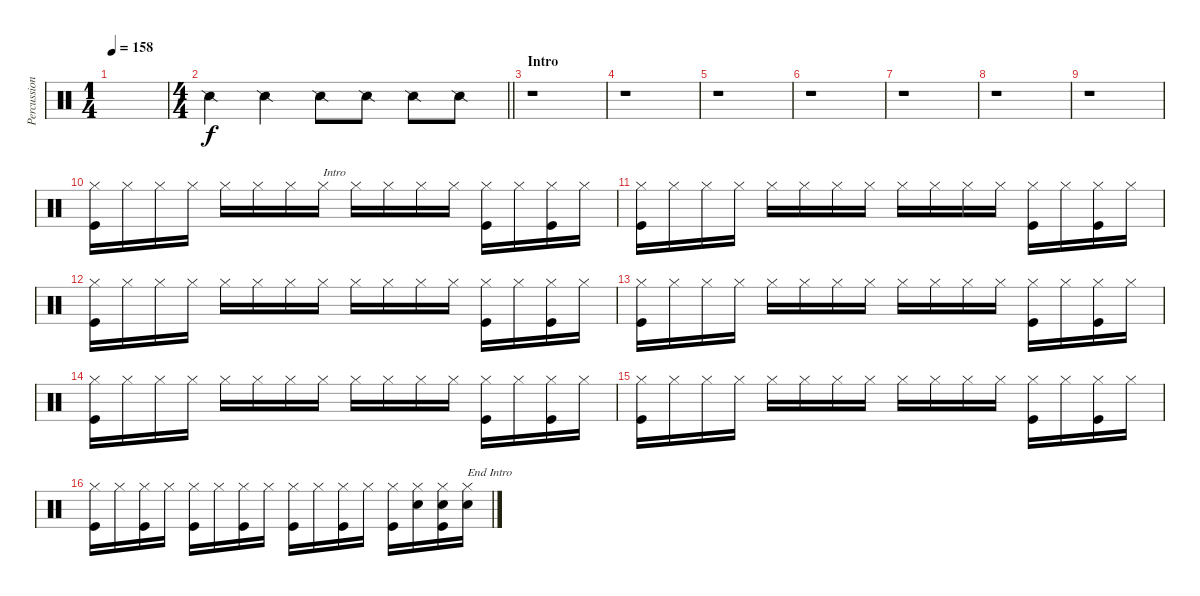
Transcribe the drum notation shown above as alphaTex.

\track ("Percussion" "Percussion") {instrument percussion}
\staff {score}
\articulation defaults
\ts (1 4)
\tempo 158
\clef neutral
\ks c
|
\ts (4 4)
\barLineRight lightlight "Snare (side stick) 2".4 "Snare (side stick) 2".4 "Snare (side stick) 2".8 "Snare (side stick) 2".8 "Snare (side stick) 2".8 "Snare (side stick) 2".8
|
\section ("" "Intro")
r.1 |
r.1 |
r.1 |
r.1 |
r.1 |
r.1 |
r.1 |
("Kick (hit)" "Hi-Hat (closed)").16 "Hi-Hat (closed)".16 "Hi-Hat (closed)".16 "Hi-Hat (closed)".16 "Hi-Hat (closed)".16 "Hi-Hat (closed)".16 "Hi-Hat (closed)".16 "Hi-Hat (closed)".16{txt "Intro"} "Hi-Hat (closed)".16 "Hi-Hat (closed)".16 "Hi-Hat (closed)".16 "Hi-Hat (closed)".16 ("Kick (hit)" "Hi-Hat (closed)").16 "Hi-Hat (closed)".16 ("Kick (hit)" "Hi-Hat (closed)").16 "Hi-Hat (closed)".16 |
("Kick (hit)" "Hi-Hat (closed)").16 "Hi-Hat (closed)".16 "Hi-Hat (closed)".16 "Hi-Hat (closed)".16 "Hi-Hat (closed)".16 "Hi-Hat (closed)".16 "Hi-Hat (closed)".16 "Hi-Hat (closed)".16 "Hi-Hat (closed)".16 "Hi-Hat (closed)".16 "Hi-Hat (closed)".16 "Hi-Hat (closed)".16 ("Kick (hit)" "Hi-Hat (closed)").16 "Hi-Hat (closed)".16 ("Kick (hit)" "Hi-Hat (closed)").16 "Hi-Hat (closed)".16 |
("Kick (hit)" "Hi-Hat (closed)").16 "Hi-Hat (closed)".16 "Hi-Hat (closed)".16 "Hi-Hat (closed)".16 "Hi-Hat (closed)".16 "Hi-Hat (closed)".16 "Hi-Hat (closed)".16 "Hi-Hat (closed)".16 "Hi-Hat (closed)".16 "Hi-Hat (closed)".16 "Hi-Hat (closed)".16 "Hi-Hat (closed)".16 ("Kick (hit)" "Hi-Hat (closed)").16 "Hi-Hat (closed)".16 ("Kick (hit)" "Hi-Hat (closed)").16 "Hi-Hat (closed)".16 |
("Kick (hit)" "Hi-Hat (closed)").16 "Hi-Hat (closed)".16 "Hi-Hat (closed)".16 "Hi-Hat (closed)".16 "Hi-Hat (closed)".16 "Hi-Hat (closed)".16 "Hi-Hat (closed)".16 "Hi-Hat (closed)".16 "Hi-Hat (closed)".16 "Hi-Hat (closed)".16 "Hi-Hat (closed)".16 "Hi-Hat (closed)".16 ("Kick (hit)" "Hi-Hat (closed)").16 "Hi-Hat (closed)".16 ("Kick (hit)" "Hi-Hat (closed)").16 "Hi-Hat (closed)".16 |
("Kick (hit)" "Hi-Hat (closed)").16 "Hi-Hat (closed)".16 "Hi-Hat (closed)".16 "Hi-Hat (closed)".16 "Hi-Hat (closed)".16 "Hi-Hat (closed)".16 "Hi-Hat (closed)".16 "Hi-Hat (closed)".16 "Hi-Hat (closed)".16 "Hi-Hat (closed)".16 "Hi-Hat (closed)".16 "Hi-Hat (closed)".16 ("Kick (hit)" "Hi-Hat (closed)").16 "Hi-Hat (closed)".16 ("Kick (hit)" "Hi-Hat (closed)").16 "Hi-Hat (closed)".16 |
("Kick (hit)" "Hi-Hat (closed)").16 "Hi-Hat (closed)".16 "Hi-Hat (closed)".16 "Hi-Hat (closed)".16 "Hi-Hat (closed)".16 "Hi-Hat (closed)".16 "Hi-Hat (closed)".16 "Hi-Hat (closed)".16 "Hi-Hat (closed)".16 "Hi-Hat (closed)".16 "Hi-Hat (closed)".16 "Hi-Hat (closed)".16 ("Kick (hit)" "Hi-Hat (closed)").16 "Hi-Hat (closed)".16 ("Kick (hit)" "Hi-Hat (closed)").16 "Hi-Hat (closed)".16 |
("Kick (hit)" "Hi-Hat (closed)").16 "Hi-Hat (closed)".16 ("Kick (hit)" "Hi-Hat (closed)").16 "Hi-Hat (closed)".16 ("Kick (hit)" "Hi-Hat (closed)").16 "Hi-Hat (closed)".16 ("Kick (hit)" "Hi-Hat (closed)").16 "Hi-Hat (closed)".16 ("Kick (hit)" "Hi-Hat (closed)").16 "Hi-Hat (closed)".16 ("Kick (hit)" "Hi-Hat (closed)").16 "Hi-Hat (closed)".16 ("Kick (hit)" "Hi-Hat (closed)").16 ("Hi-Hat (closed)" "Snare (hit) 2").16 ("Kick (hit)" "Hi-Hat (closed)" "Snare (hit) 2").16 ("Hi-Hat (closed)" "Snare (hit) 2").16{txt "End Intro"}
